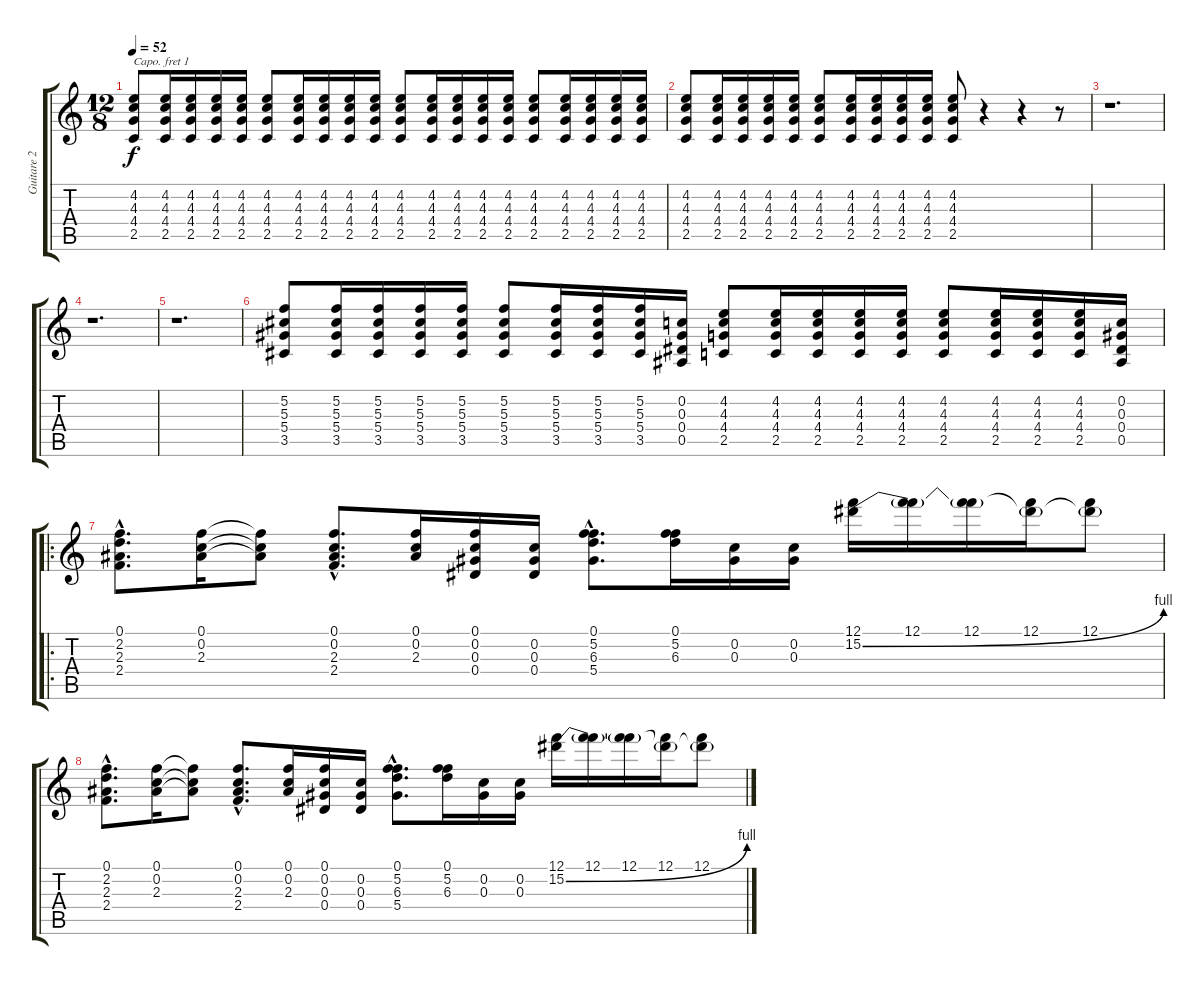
\track ("Guitare 2" "Guitare 2") {instrument distortionguitar}
\staff {score tabs}
\capo 1
\tuning (E4 B3 G3 D3 A2 E2) {hide}
\ts (12 8)
\tempo 52
\clef g2
\ks c
(4.2 4.3 4.4 2.5).8{dy f} (4.2 4.3 4.4 2.5).16 (4.2 4.3 4.4 2.5).16 (4.2 4.3 4.4 2.5).16 (4.2 4.3 4.4 2.5).16 (4.2 4.3 4.4 2.5).8 (4.2 4.3 4.4 2.5).16 (4.2 4.3 4.4 2.5).16 (4.2 4.3 4.4 2.5).16 (4.2 4.3 4.4 2.5).16 (4.2 4.3 4.4 2.5).8 (4.2 4.3 4.4 2.5).16 (4.2 4.3 4.4 2.5).16 (4.2 4.3 4.4 2.5).16 (4.2 4.3 4.4 2.5).16 (4.2 4.3 4.4 2.5).8 (4.2 4.3 4.4 2.5).16 (4.2 4.3 4.4 2.5).16 (4.2 4.3 4.4 2.5).16 (4.2 4.3 4.4 2.5).16 |
(4.2 4.3 4.4 2.5).8 (4.2 4.3 4.4 2.5).16 (4.2 4.3 4.4 2.5).16 (4.2 4.3 4.4 2.5).16 (4.2 4.3 4.4 2.5).16 (4.2 4.3 4.4 2.5).8 (4.2 4.3 4.4 2.5).16 (4.2 4.3 4.4 2.5).16 (4.2 4.3 4.4 2.5).16 (4.2 4.3 4.4 2.5).16 (4.2 4.3 4.4 2.5).8 r.4 r.4 r.8 |
r.1{d} |
r.1{d} |
r.1{d} |
(5.2 5.3 5.4 3.5).8 (5.2 5.3 5.4 3.5).16 (5.2 5.3 5.4 3.5).16 (5.2 5.3 5.4 3.5).16 (5.2 5.3 5.4 3.5).16 (5.2 5.3 5.4 3.5).8 (5.2 5.3 5.4 3.5).16 (5.2 5.3 5.4 3.5).16 (5.2 5.3 5.4 3.5).16 (0.2 0.3 0.4 0.5).16 (4.2 4.3 4.4 2.5).8 (4.2 4.3 4.4 2.5).16 (4.2 4.3 4.4 2.5).16 (4.2 4.3 4.4 2.5).16 (4.2 4.3 4.4 2.5).16 (4.2 4.3 4.4 2.5).8 (4.2 4.3 4.4 2.5).16 (4.2 4.3 4.4 2.5).16 (4.2 4.3 4.4 2.5).16 (0.2 0.3 0.4 0.5).16 |
\ro
(0.1{hac} 2.2{hac} 2.3{hac} 2.4{hac}).8{d} (0.1 0.2 2.3).16 (0.1{t} 0.2{t} 2.3{t}).8 (0.1{hac} 0.2{hac} 2.3{hac} 2.4{hac}).8{d} (0.1 0.2 2.3).16 (0.1 0.2 0.3 0.4).16 (0.2 0.3 0.4).16 (0.1{hac} 5.2{hac} 6.3{hac} 5.4{hac}).8{d} (0.1 5.2 6.3).16 (0.2 0.3).16 (0.2 0.3).16 (12.1 15.2{be (bend 0 0 60 4)}).16 (12.1 15.2{t}).16 (12.1 15.2{t}).16 (12.1 15.2{t}).16 (12.1 15.2{t}).8 |
(0.1{hac} 2.2{hac} 2.3{hac} 2.4{hac}).8{d} (0.1 0.2 2.3).16 (0.1{t} 0.2{t} 2.3{t}).8 (0.1{hac} 0.2{hac} 2.3{hac} 2.4{hac}).8{d} (0.1 0.2 2.3).16 (0.1 0.2 0.3 0.4).16 (0.2 0.3 0.4).16 (0.1{hac} 5.2{hac} 6.3{hac} 5.4{hac}).8{d} (0.1 5.2 6.3).16 (0.2 0.3).16 (0.2 0.3).16 (12.1 15.2{be (bend 0 0 60 4)}).16 (12.1 15.2{t}).16 (12.1 15.2{t}).16 (12.1 15.2{t}).16 (12.1 15.2{t}).8
